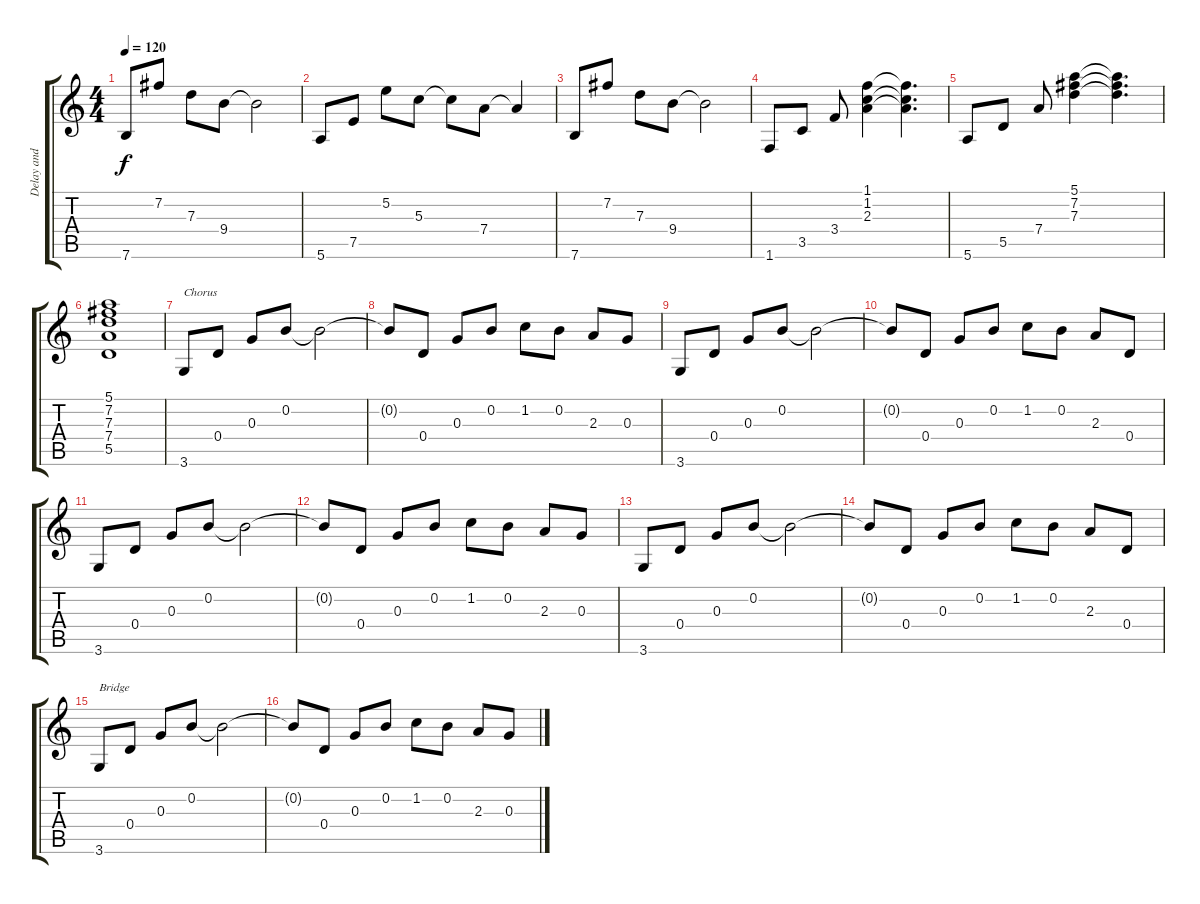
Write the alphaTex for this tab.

\track ("Delay and Reverb Guitar" "Delay and ") {instrument electricguitarclean}
\staff {score tabs}
\tuning (E4 B3 G3 D3 A2 E2) {hide}
\ts (4 4)
\tempo 120
\clef g2
\ks c
7.6.8{dy f} 7.2.8 7.3.8 9.4.8 9.4{t}.2 |
5.6.8 7.5.8 5.2.8 5.3.8 5.3{t}.8 7.4.8 7.4{t}.4 |
7.6.8 7.2.8 7.3.8 9.4.8 9.4{t}.2 |
1.6.8 3.5.8 3.4.8 (1.1 1.2 2.3).4 (1.1{t} 1.2{t} 2.3{t}).4{d} |
5.6.8 5.5.8 7.4.8 (5.1 7.2 7.3).4 (5.1{t} 7.2{t} 7.3{t}).4{d} |
(5.1 7.2 7.3 7.4 5.5).1 |
3.6.8{txt "Chorus"} 0.4.8 0.3.8 0.2.8 0.2{t}.2 |
0.2{t}.8 0.4.8 0.3.8 0.2.8 1.2.8 0.2.8 2.3.8 0.3.8 |
3.6.8 0.4.8 0.3.8 0.2.8 0.2{t}.2 |
0.2{t}.8 0.4.8 0.3.8 0.2.8 1.2.8 0.2.8 2.3.8 0.4.8 |
3.6.8 0.4.8 0.3.8 0.2.8 0.2{t}.2 |
0.2{t}.8 0.4.8 0.3.8 0.2.8 1.2.8 0.2.8 2.3.8 0.3.8 |
3.6.8 0.4.8 0.3.8 0.2.8 0.2{t}.2 |
0.2{t}.8 0.4.8 0.3.8 0.2.8 1.2.8 0.2.8 2.3.8 0.4.8 |
3.6.8{txt "Bridge"} 0.4.8 0.3.8 0.2.8 0.2{t}.2 |
0.2{t}.8 0.4.8 0.3.8 0.2.8 1.2.8 0.2.8 2.3.8 0.3.8
